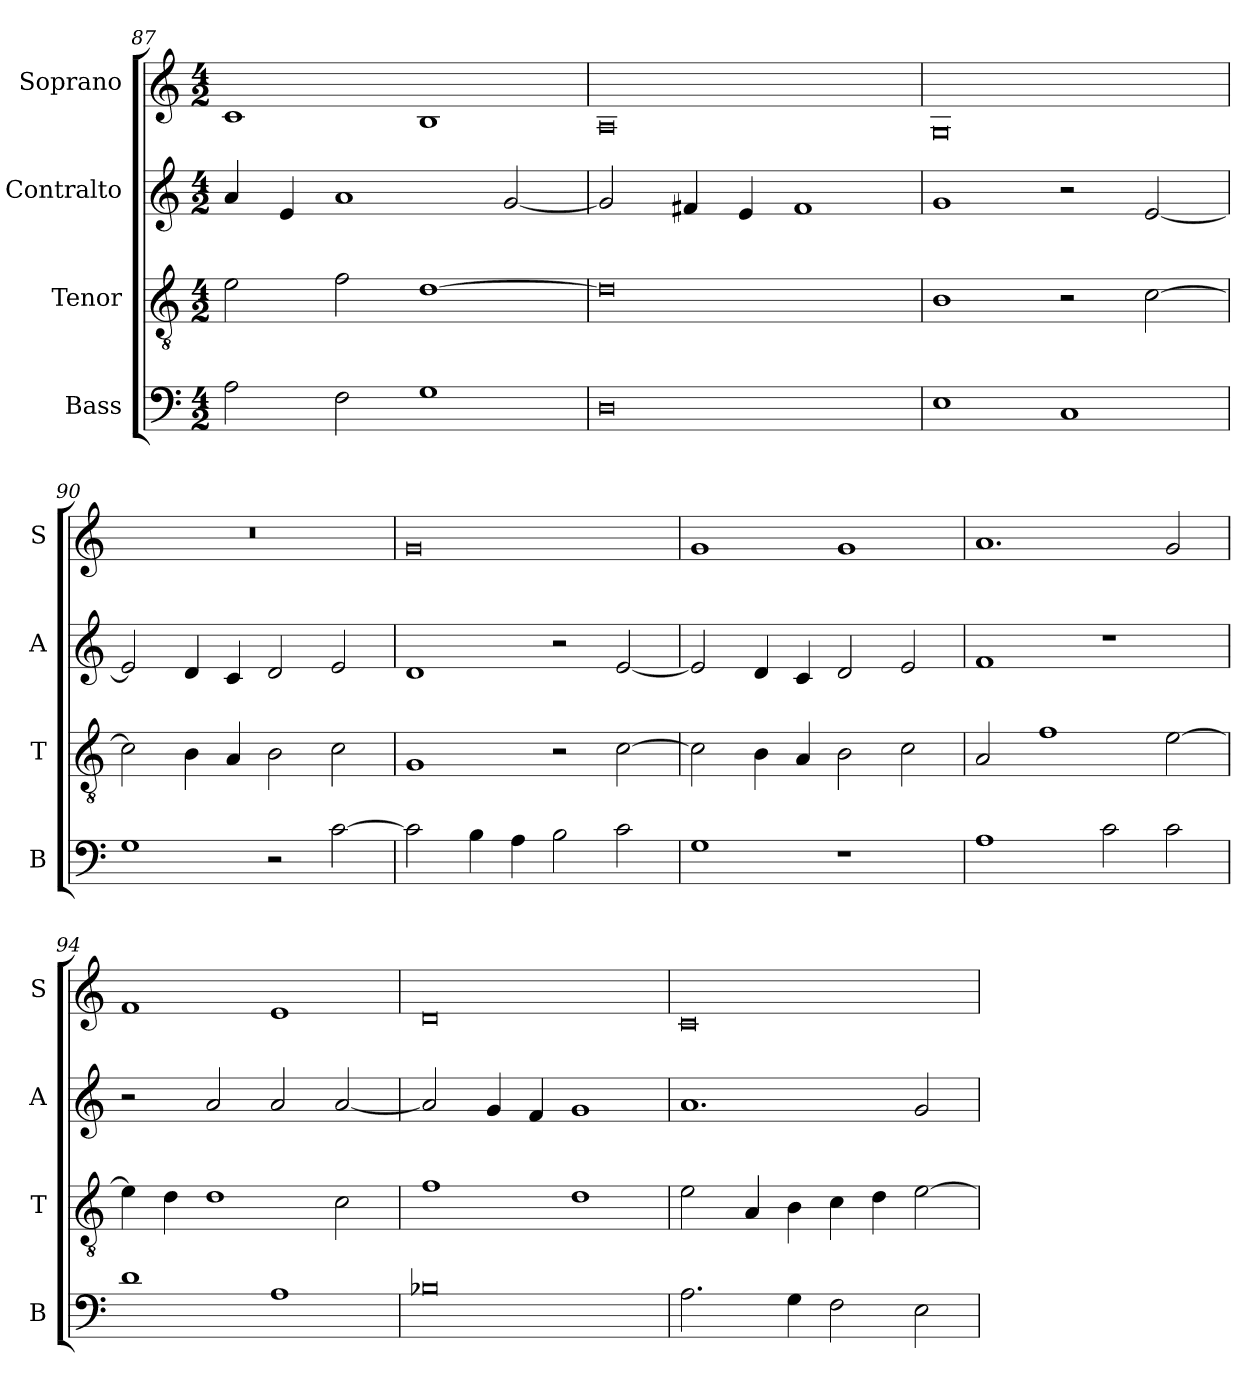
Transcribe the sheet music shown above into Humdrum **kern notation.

**kern	**kern	**kern	**kern
*part4	*part3	*part2	*part1
*staff4	*staff3	*staff2	*staff1
*I"Bass	*I"Tenor	*I"Contralto	*I"Soprano
*I'B	*I'T	*I'A	*I'S
*clefF4	*clefGv2	*clefG2	*clefG2
*k[]	*k[]	*k[]	*k[]
*G:mix	*G:mix	*G:mix	*G:mix
*M4/2	*M4/2	*M4/2	*M4/2
=87	=87	=87	=87
2A	2e	4a	1c
.	.	4e	.
2F	2f	1a	.
1G	[1d	.	1B
.	.	[2g	.
=88	=88	=88	=88
0D	0d]	2g]	0A
.	.	4f#X	.
.	.	4e	.
.	.	1f#	.
=89	=89	=89	=89
1E	1B	1g	0G
1C	2r	2r	.
.	[2c	[2e	.
=90	=90	=90	=90
1G	2c]	2e]	0r
.	4B	4d	.
.	4A	4c	.
2r	2B	2d	.
[2c	2c	2e	.
=91	=91	=91	=91
2c]	1G	1d	0g
4B	.	.	.
4A	.	.	.
2B	2r	2r	.
2c	[2c	[2e	.
=92	=92	=92	=92
1G	2c]	2e]	1g
.	4B	4d	.
.	4A	4c	.
1r	2B	2d	1g
.	2c	2e	.
=93	=93	=93	=93
1A	2A	1f	1.a
.	1f	.	.
2c	.	1r	.
2c	[2e	.	2g
=94	=94	=94	=94
1d	4e]	2r	1f
.	4d	.	.
.	1d	2a	.
1A	.	2a	1e
.	2c	[2a	.
=95	=95	=95	=95
0B-X	1f	2a]	0d
.	.	4g	.
.	.	4f	.
.	1d	1g	.
=96	=96	=96	=96
2.A	2e	1.a	0c
.	4A	.	.
4G	4B	.	.
2F	4c	.	.
.	4d	.	.
2E	[2e	2g	.
=	=	=	=
*-	*-	*-	*-
